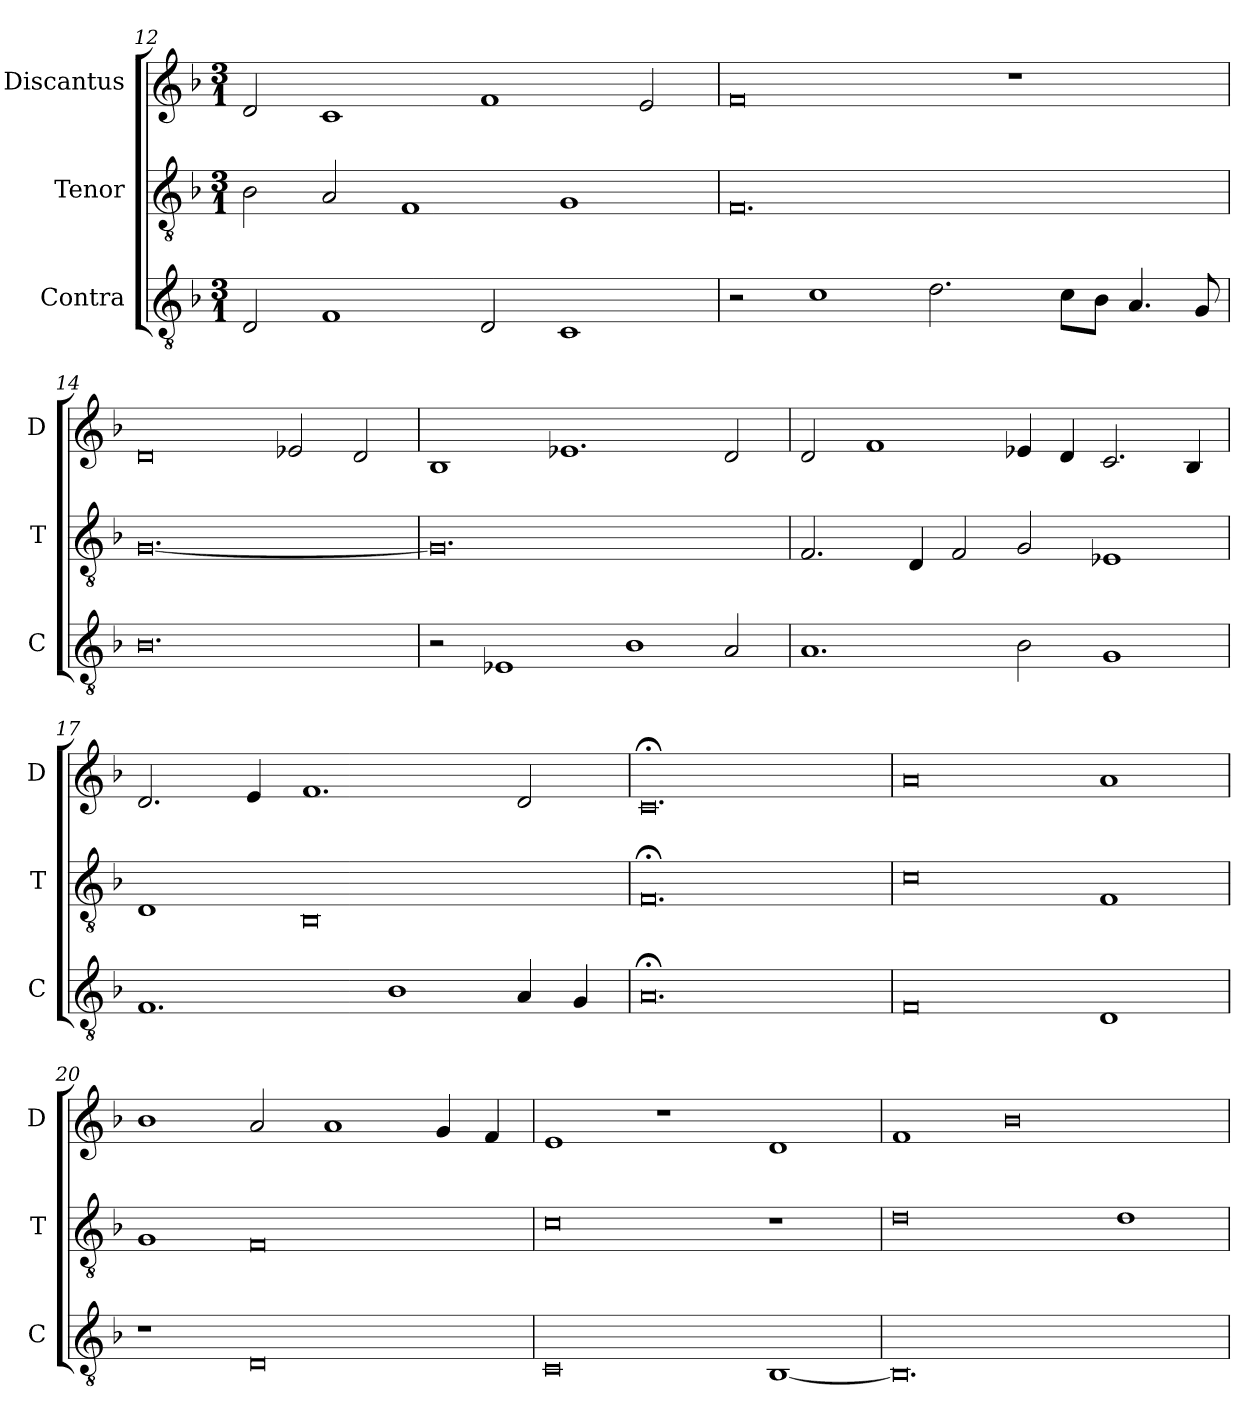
**kern	**kern	**kern
*part3	*part2	*part1
*staff3	*staff2	*staff1
*I"Contra	*I"Tenor	*I"Discantus
*I'C	*I'T	*I'D
*clefGv2	*clefGv2	*clefG2
*k[b-]	*k[b-]	*k[b-]
*M3/1	*M3/1	*M3/1
=12	=12	=12
2D/	2B-\	2d/
1F	2A/	1c
.	1F	.
2D/	.	1f
1C	1G	.
.	.	2e/
=13	=13	=13
2r	0.F	0f
1c	.	.
2.d\	.	.
.	.	1r
8c\L	.	.
8B-\J	.	.
4.A/	.	.
8G/	.	.
=14	=14	=14
0.B-	[0.G	0d
.	.	2e-X/
.	.	2d/
=15	=15	=15
2r	0.G]	1B-
1E-X	.	.
.	.	1.e-X
1B-	.	.
2A/	.	2d/
=16	=16	=16
1.A	2.F/	2d/
.	.	1f
.	4D/	.
.	2F/	.
2B-\	2G/	4e-X/
.	.	4d/
1G	1E-X	2.c/
.	.	4B-/
=17	=17	=17
1.F	1D	2.d/
.	.	4e/
.	0BB-	1.f
1B-	.	.
4A/	.	2d/
4G/	.	.
=18	=18	=18
0.A;<	0.F;<	0.c;<
=19	=19	=19
0F	0c	0a
1D	1F	1a
=20	=20	=20
1r	1G	1b-
0D	0F	2a/
.	.	1a
.	.	4g/
.	.	4f/
=21	=21	=21
0C	0c	1e
.	.	1r
[1BB-	1r	1d
=22	=22	=22
0.BB-]	0d	1f
.	.	0b-
.	1d	.
=	=	=
*-	*-	*-
